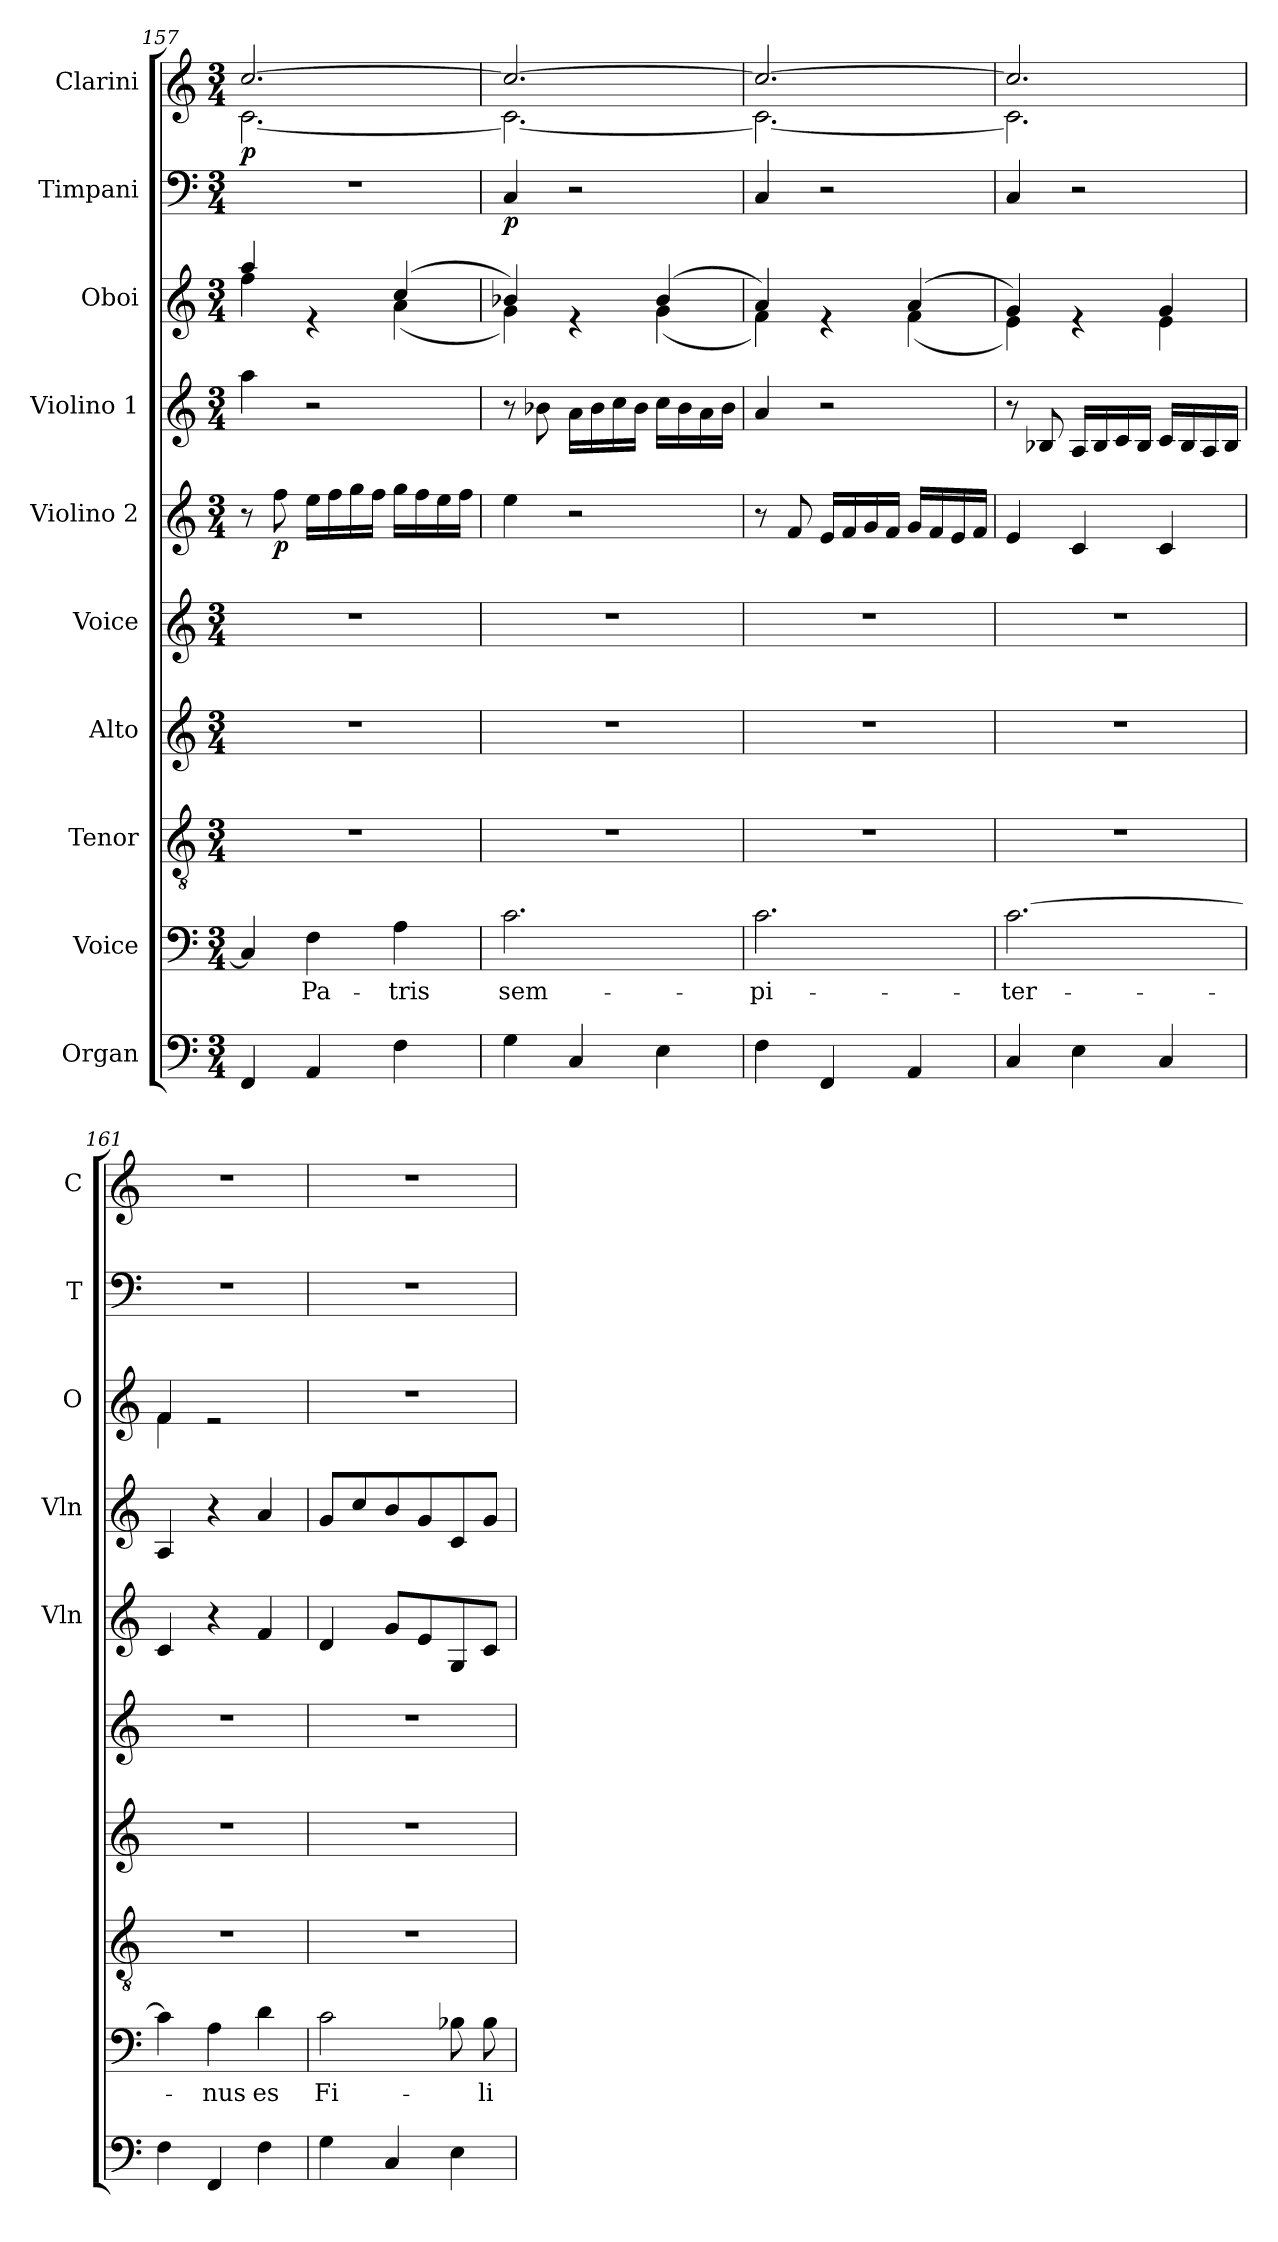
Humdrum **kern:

**kern	**kern	**text	**kern	**kern	**kern	**kern	**dynam	**kern	**kern	**kern	**dynam	**kern	**dynam
*part10	*part9	*part9	*part8	*part7	*part6	*part5	*part5	*part4	*part3	*part2	*part2	*part1	*part1
*staff10	*staff9	*staff9	*staff8	*staff7	*staff6	*staff5	*staff5	*staff4	*staff3	*staff2	*staff2	*staff1	*staff1
*I"Organ	*I"Voice	*	*I"Tenor	*I"Alto	*I"Voice	*I"Violino 2	*	*I"Violino 1	*I"Oboi	*I"Timpani	*	*I"Clarini	*
*	*	*	*	*	*	*I'Vln	*	*I'Vln	*I'O	*I'T	*	*I'C	*
*clefF4	*clefF4	*	*clefGv2	*clefG2	*clefG2	*clefG2	*	*clefG2	*clefG2	*clefF4	*	*clefG2	*
*k[]	*k[]	*	*k[]	*k[]	*k[]	*k[]	*	*k[]	*k[]	*k[]	*	*k[]	*
*M3/4	*M3/4	*	*M3/4	*M3/4	*M3/4	*M3/4	*	*M3/4	*M3/4	*M3/4	*	*M3/4	*
=157	=157	=157	=157	=157	=157	=157	=157	=157	=157	=157	=157	=157	=157
*	*	*	*	*	*	*	*	*	*^	*	*	*^	*
!	!	!	!	!	!	!	!	!	!	!	!	!	!	!	!LO:DY:b
4FF/	4C/]	.	2.r	2.r	2.r	8r	.	4aa\	4aa/	4ff\	2.r	.	[2.cc/	[2.c\	p
!	!	!	!	!	!	!	!LO:DY:b	!	!	!	!	!	!	!	!
.	.	.	.	.	.	8ff\	p	.	.	.	.	.	.	.	.
!	!	!LO:LY:b	!	!	!	!	!	!	!	!	!	!	!	!	!
4AA/	4F\	Pa-	.	.	.	16ee\LL	.	2r	4re	4ryy	.	.	.	.	.
.	.	.	.	.	.	16ff\	.	.	.	.	.	.	.	.	.
.	.	.	.	.	.	16gg\	.	.	.	.	.	.	.	.	.
.	.	.	.	.	.	16ff\JJ	.	.	.	.	.	.	.	.	.
!	!	!LO:LY:b	!	!	!	!	!	!	!	!	!	!	!	!	!
4F\	4A\	-tris	.	.	.	16gg\LL	.	.	(4cc/	(4a\	.	.	.	.	.
.	.	.	.	.	.	16ff\	.	.	.	.	.	.	.	.	.
.	.	.	.	.	.	16ee\	.	.	.	.	.	.	.	.	.
.	.	.	.	.	.	16ff\JJ	.	.	.	.	.	.	.	.	.
=158	=158	=158	=158	=158	=158	=158	=158	=158	=158	=158	=158	=158	=158	=158	=158
!	!	!LO:LY:b	!	!	!	!	!	!	!	!	!	!LO:DY:b	!	!	!
4G\	2.c\	sem-	2.r	2.r	2.r	4ee\	.	8r	4b-X/)	4g\)	4C/	p	2.cc/_	2.c\_	.
.	.	.	.	.	.	.	.	8b-X\	.	.	.	.	.	.	.
4C/	.	.	.	.	.	2r	.	16a\LL	4re	4ryy	2r	.	.	.	.
.	.	.	.	.	.	.	.	16b-\	.	.	.	.	.	.	.
.	.	.	.	.	.	.	.	16cc\	.	.	.	.	.	.	.
.	.	.	.	.	.	.	.	16b-\JJ	.	.	.	.	.	.	.
4E\	.	.	.	.	.	.	.	16cc\LL	(4b-/	(4g\	.	.	.	.	.
.	.	.	.	.	.	.	.	16b-\	.	.	.	.	.	.	.
.	.	.	.	.	.	.	.	16a\	.	.	.	.	.	.	.
.	.	.	.	.	.	.	.	16b-\JJ	.	.	.	.	.	.	.
=159	=159	=159	=159	=159	=159	=159	=159	=159	=159	=159	=159	=159	=159	=159	=159
!	!	!LO:LY:b	!	!	!	!	!	!	!	!	!	!	!	!	!
4F\	2.c\	-pi-	2.r	2.r	2.r	8r	.	4a/	4a/)	4f\)	4C/	.	2.cc/_	2.c\_	.
.	.	.	.	.	.	8f/	.	.	.	.	.	.	.	.	.
4FF/	.	.	.	.	.	16e/LL	.	2r	4re	4ryy	2r	.	.	.	.
.	.	.	.	.	.	16f/	.	.	.	.	.	.	.	.	.
.	.	.	.	.	.	16g/	.	.	.	.	.	.	.	.	.
.	.	.	.	.	.	16f/JJ	.	.	.	.	.	.	.	.	.
4AA/	.	.	.	.	.	16g/LL	.	.	(4a/	(4f\	.	.	.	.	.
.	.	.	.	.	.	16f/	.	.	.	.	.	.	.	.	.
.	.	.	.	.	.	16e/	.	.	.	.	.	.	.	.	.
.	.	.	.	.	.	16f/JJ	.	.	.	.	.	.	.	.	.
!!LO:LB:g=z	!!
=160	=160	=160	=160	=160	=160	=160	=160	=160	=160	=160	=160	=160	=160	=160	=160
!	!	!LO:LY:b	!	!	!	!	!	!	!	!	!	!	!	!	!
4C/	[2.c\	-ter-	2.r	2.r	2.r	4e/	.	8r	4g/)	4e\)	4C/	.	2.cc/]	2.c\]	.
.	.	.	.	.	.	.	.	8B-X/	.	.	.	.	.	.	.
4E\	.	.	.	.	.	4c/	.	16A/LL	4re	4ryy	2r	.	.	.	.
.	.	.	.	.	.	.	.	16B-/	.	.	.	.	.	.	.
.	.	.	.	.	.	.	.	16c/	.	.	.	.	.	.	.
.	.	.	.	.	.	.	.	16B-/JJ	.	.	.	.	.	.	.
4C/	.	.	.	.	.	4c/	.	16c/LL	4g/	4e\	.	.	.	.	.
.	.	.	.	.	.	.	.	16B-/	.	.	.	.	.	.	.
.	.	.	.	.	.	.	.	16A/	.	.	.	.	.	.	.
.	.	.	.	.	.	.	.	16B-/JJ	.	.	.	.	.	.	.
*	*	*	*	*	*	*	*	*	*	*	*	*	*v	*v	*
=161	=161	=161	=161	=161	=161	=161	=161	=161	=161	=161	=161	=161	=161	=161
4F\	4c\]	.	2.r	2.r	2.r	4c/	.	4A/	4f/	4f\	2.r	.	2.r	.
!	!	!LO:LY:b	!	!	!	!	!	!	!	!	!	!	!	!
4FF/	4A\	-nus	.	.	.	4r	.	4r	2re	2ryy	.	.	.	.
!	!	!LO:LY:b	!	!	!	!	!	!	!	!	!	!	!	!
4F\	4d\	es	.	.	.	4f/	.	4a/	.	.	.	.	.	.
*	*	*	*	*	*	*	*	*	*v	*v	*	*	*	*
=162	=162	=162	=162	=162	=162	=162	=162	=162	=162	=162	=162	=162	=162
!	!	!LO:LY:b	!	!	!	!	!	!	!	!	!	!	!
4G\	2c\	Fi-	2.r	2.r	2.r	4d/	.	8g/L	2.r	2.r	.	2.r	.
.	.	.	.	.	.	.	.	8cc/	.	.	.	.	.
4C/	.	.	.	.	.	8g/L	.	8b/	.	.	.	.	.
.	.	.	.	.	.	8e/	.	8g/	.	.	.	.	.
4E\	8B-X\	.	.	.	.	8G/	.	8c/	.	.	.	.	.
!	!	!LO:LY:b	!	!	!	!	!	!	!	!	!	!	!
.	8B-\	-li-	.	.	.	8c/J	.	8g/J	.	.	.	.	.
=	=	=	=	=	=	=	=	=	=	=	=	=	=
*-	*-	*-	*-	*-	*-	*-	*-	*-	*-	*-	*-	*-	*-
